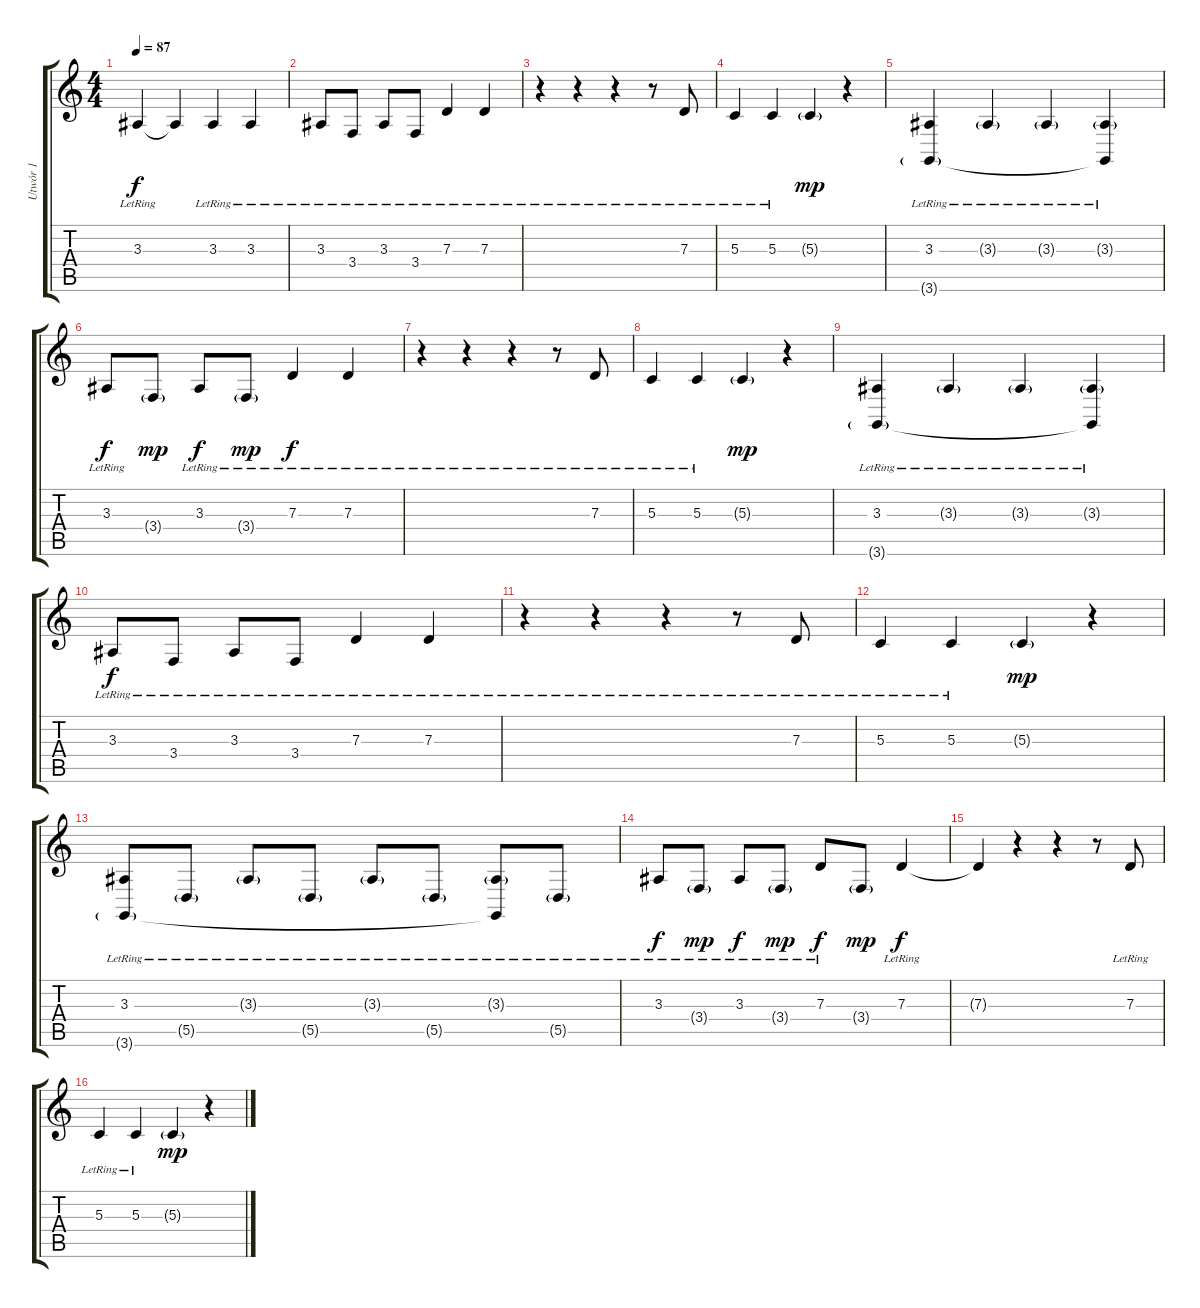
\track ("Utwór 1" "Utwór 1") {instrument acousticgrandpiano}
\staff {score tabs}
\tuning (E4 B3 G3 D3 A2 E2) {hide}
\ts (4 4)
\tempo 87
\clef g2
\ks c
3.3{lr}.4{dy f instrument acousticgrandpiano} 3.3{t}.4 3.3{lr}.4 3.3{lr}.4 |
3.3{lr}.8 3.4{lr}.8 3.3{lr}.8 3.4{lr}.8 7.3{lr}.4 7.3{lr}.4 |
r.4 r.4 r.4 r.8 7.3{lr}.8 |
5.3{lr}.4 5.3{lr}.4 5.3{g}.4{dy mp} r.4 |
(3.3{lr} 3.6{g}).4 3.3{g lr}.4 3.3{g lr}.4 (3.3{g lr} 3.6{t}).4 |
3.3{lr}.8{dy f} 3.4{g}.8{dy mp} 3.3{lr}.8{dy f} 3.4{g lr}.8{dy mp} 7.3{lr}.4{dy f} 7.3{lr}.4 |
r.4 r.4 r.4 r.8 7.3{lr}.8 |
5.3{lr}.4 5.3{lr}.4 5.3{g}.4{dy mp} r.4 |
(3.3{lr} 3.6{g}).4 3.3{g lr}.4 3.3{g lr}.4 (3.3{g lr} 3.6{t}).4 |
3.3{lr}.8{dy f} 3.4{lr}.8 3.3{lr}.8 3.4{lr}.8 7.3{lr}.4 7.3{lr}.4 |
r.4 r.4 r.4 r.8 7.3{lr}.8 |
5.3{lr}.4 5.3{lr}.4 5.3{g}.4{dy mp} r.4 |
(3.3{lr} 3.6{g lr}).8 5.5{g lr}.8 3.3{g lr}.8 5.5{g lr}.8 3.3{g lr}.8 5.5{g lr}.8 (3.3{g lr} 3.6{t}).8 5.5{g lr}.8 |
3.3{lr}.8{dy f} 3.4{g lr}.8{dy mp} 3.3{lr}.8{dy f} 3.4{g lr}.8{dy mp} 7.3{lr}.8{dy f} 3.4{g}.8{dy mp} 7.3{lr}.4{dy f} |
7.3{t}.4 r.4 r.4 r.8 7.3{lr}.8 |
5.3{lr}.4 5.3{lr}.4 5.3{g}.4{dy mp} r.4
